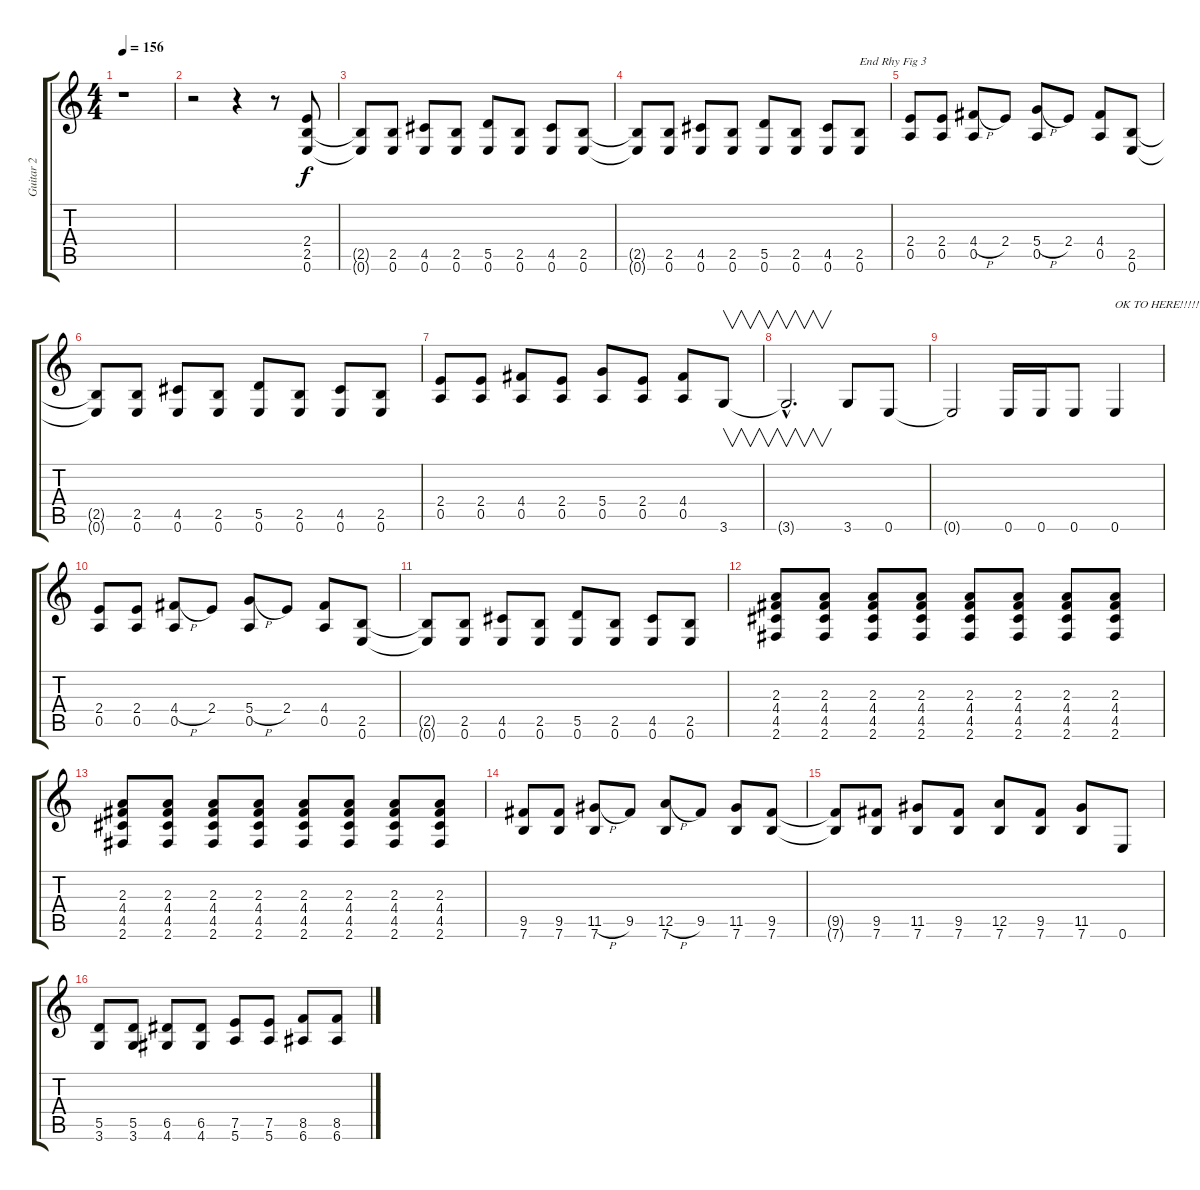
\track ("Guitar 2" "Guitar 2") {instrument overdrivenguitar}
\staff {score tabs}
\tuning (E4 B3 G3 D3 A2 E2) {hide}
\ts (4 4)
\tempo 156
\clef g2
\ks c
r.1{dy f} |
r.2 r.4 r.8 (2.4 2.5 0.6).8 |
(2.5{t} 0.6{t}).8 (2.5 0.6).8 (4.5 0.6).8 (2.5 0.6).8 (5.5 0.6).8 (2.5 0.6).8 (4.5 0.6).8 (2.5 0.6).8 |
(2.5{t} 0.6{t}).8 (2.5 0.6).8 (4.5 0.6).8 (2.5 0.6).8 (5.5 0.6).8 (2.5 0.6).8 (4.5 0.6).8 (2.5 0.6).8{txt "End Rhy Fig 3"} |
(2.4 0.5).8 (2.4 0.5).8 (4.4{h} 0.5).8 2.4.8 (5.4{h} 0.5).8 2.4.8 (4.4 0.5).8 (2.5 0.6).8 |
(2.5{t} 0.6{t}).8 (2.5 0.6).8 (4.5 0.6).8 (2.5 0.6).8 (5.5 0.6).8 (2.5 0.6).8 (4.5 0.6).8 (2.5 0.6).8 |
(2.4 0.5).8 (2.4 0.5).8 (4.4 0.5).8 (2.4 0.5).8 (5.4 0.5).8 (2.4 0.5).8 (4.4 0.5).8 3.6.8{v} |
3.6{hac t}.2{v d} 3.6.8 0.6.8 |
0.6{t}.2 0.6.16 0.6.16 0.6.8 0.6.4{txt "OK TO HERE!!!!!!!!!!!!!!!!!!!!!!"} |
(2.4 0.5).8 (2.4 0.5).8 (4.4{h} 0.5).8 2.4.8 (5.4{h} 0.5).8 2.4.8 (4.4 0.5).8 (2.5 0.6).8 |
(2.5{t} 0.6{t}).8 (2.5 0.6).8 (4.5 0.6).8 (2.5 0.6).8 (5.5 0.6).8 (2.5 0.6).8 (4.5 0.6).8 (2.5 0.6).8 |
(2.3 4.4 4.5 2.6).8 (2.3 4.4 4.5 2.6).8 (2.3 4.4 4.5 2.6).8 (2.3 4.4 4.5 2.6).8 (2.3 4.4 4.5 2.6).8 (2.3 4.4 4.5 2.6).8 (2.3 4.4 4.5 2.6).8 (2.3 4.4 4.5 2.6).8 |
(2.3 4.4 4.5 2.6).8 (2.3 4.4 4.5 2.6).8 (2.3 4.4 4.5 2.6).8 (2.3 4.4 4.5 2.6).8 (2.3 4.4 4.5 2.6).8 (2.3 4.4 4.5 2.6).8 (2.3 4.4 4.5 2.6).8 (2.3 4.4 4.5 2.6).8 |
(9.5 7.6).8 (9.5 7.6).8 (11.5{h} 7.6).8 9.5.8 (12.5{h} 7.6).8 9.5.8 (11.5 7.6).8 (9.5 7.6).8 |
(9.5{t} 7.6{t}).8 (9.5 7.6).8 (11.5 7.6).8 (9.5 7.6).8 (12.5 7.6).8 (9.5 7.6).8 (11.5 7.6).8 0.6.8 |
(5.5 3.6).8 (5.5 3.6).8 (6.5 4.6).8 (6.5 4.6).8 (7.5 5.6).8 (7.5 5.6).8 (8.5 6.6).8 (8.5 6.6).8
